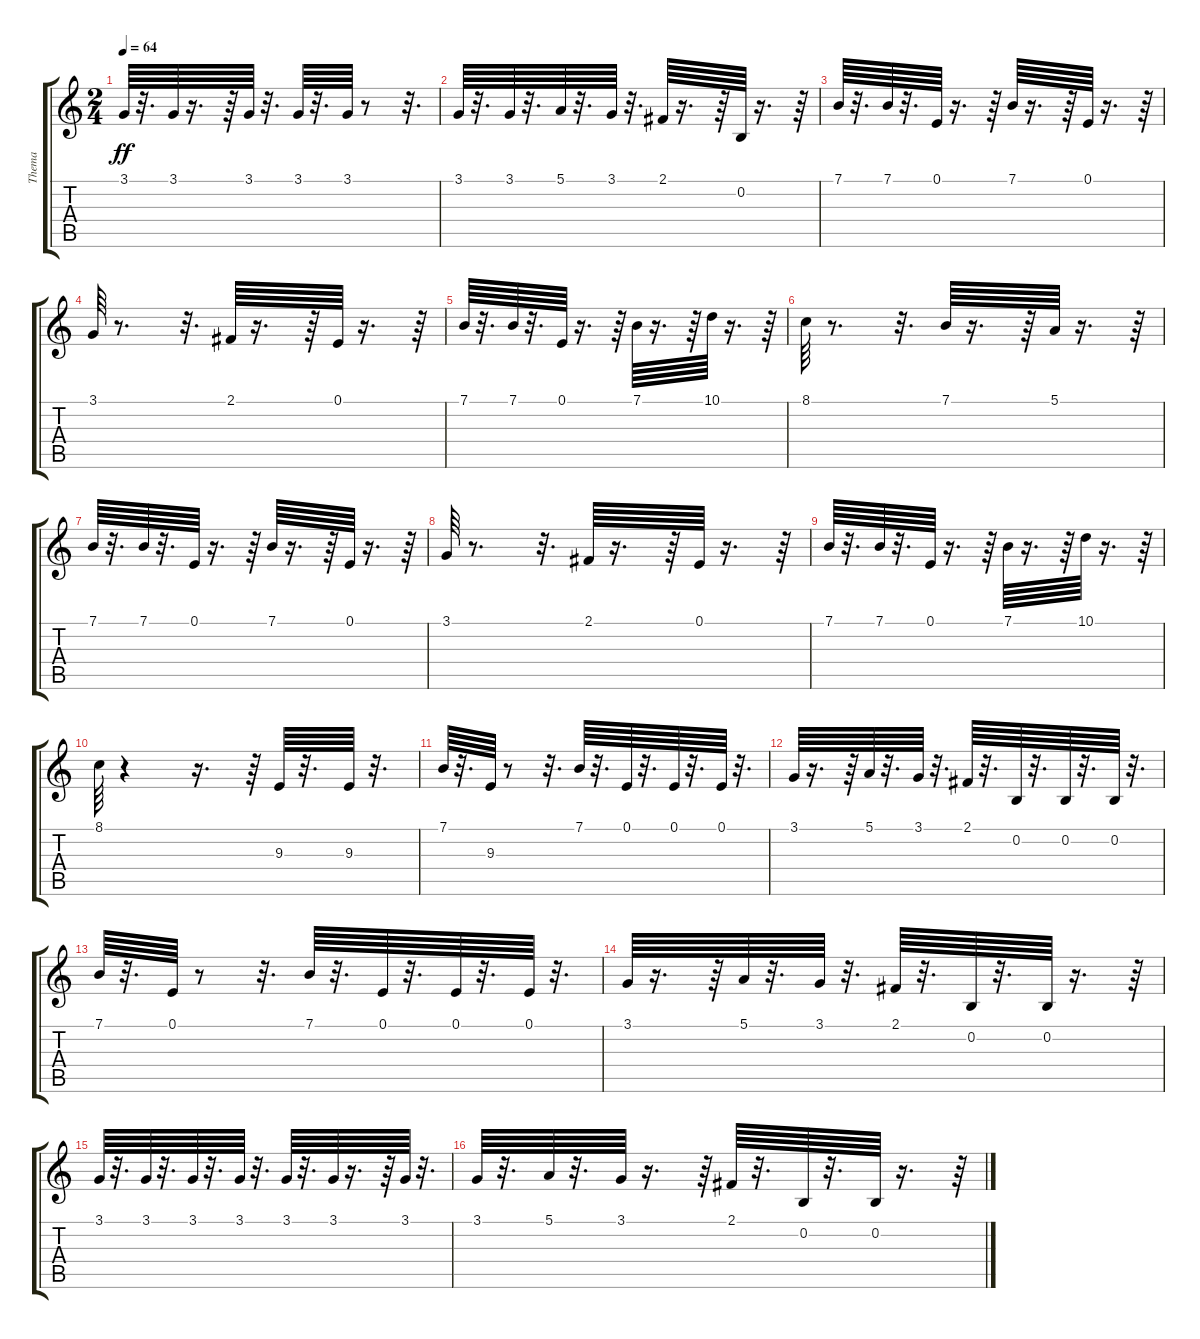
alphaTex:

\track ("Thema" "Thema") {instrument fx5brightness}
\staff {score tabs}
\tuning (E4 B3 G3 D3 A2 E2) {hide}
\ts (2 4)
\tempo 64
\clef g2
\ks c
3.1.64{dy ff} r.32{d} 3.1.64 r.16{d} r.64 3.1.64 r.32{d} 3.1.64 r.32{d} 3.1.64 r.8 r.32{d} |
3.1.64 r.32{d} 3.1.64 r.32{d} 5.1.64 r.32{d} 3.1.64 r.32{d} 2.1.64 r.16{d} r.64 0.2.64 r.16{d} r.64 |
7.1.64 r.32{d} 7.1.64 r.32{d} 0.1.64 r.16{d} r.64 7.1.64 r.16{d} r.64 0.1.64 r.16{d} r.64 |
3.1.64 r.8{d} r.32{d} 2.1.64 r.16{d} r.64 0.1.64 r.16{d} r.64 |
7.1.64 r.32{d} 7.1.64 r.32{d} 0.1.64 r.16{d} r.64 7.1.64 r.16{d} r.64 10.1.64 r.16{d} r.64 |
8.1.64 r.8{d} r.32{d} 7.1.64 r.16{d} r.64 5.1.64 r.16{d} r.64 |
7.1.64 r.32{d} 7.1.64 r.32{d} 0.1.64 r.16{d} r.64 7.1.64 r.16{d} r.64 0.1.64 r.16{d} r.64 |
3.1.64 r.8{d} r.32{d} 2.1.64 r.16{d} r.64 0.1.64 r.16{d} r.64 |
7.1.64 r.32{d} 7.1.64 r.32{d} 0.1.64 r.16{d} r.64 7.1.64 r.16{d} r.64 10.1.64 r.16{d} r.64 |
8.1.64 r.4 r.16{d} r.64 9.3.64 r.32{d} 9.3.64 r.32{d} |
7.1.64 r.32{d} 9.3.64 r.8 r.32{d} 7.1.64 r.32{d} 0.1.64 r.32{d} 0.1.64 r.32{d} 0.1.64 r.32{d} |
3.1.64 r.16{d} r.64 5.1.64 r.32{d} 3.1.64 r.32{d} 2.1.64 r.32{d} 0.2.64 r.32{d} 0.2.64 r.32{d} 0.2.64 r.32{d} |
7.1.64 r.32{d} 0.1.64 r.8 r.32{d} 7.1.64 r.32{d} 0.1.64 r.32{d} 0.1.64 r.32{d} 0.1.64 r.32{d} |
3.1.64 r.16{d} r.64 5.1.64 r.32{d} 3.1.64 r.32{d} 2.1.64 r.32{d} 0.2.64 r.32{d} 0.2.64 r.16{d} r.64 |
3.1.64 r.32{d} 3.1.64 r.32{d} 3.1.64 r.32{d} 3.1.64 r.32{d} 3.1.64 r.32{d} 3.1.64 r.16{d} r.64 3.1.64 r.32{d} |
3.1.64 r.32{d} 5.1.64 r.32{d} 3.1.64 r.16{d} r.64 2.1.64 r.32{d} 0.2.64 r.32{d} 0.2.64 r.16{d} r.64
